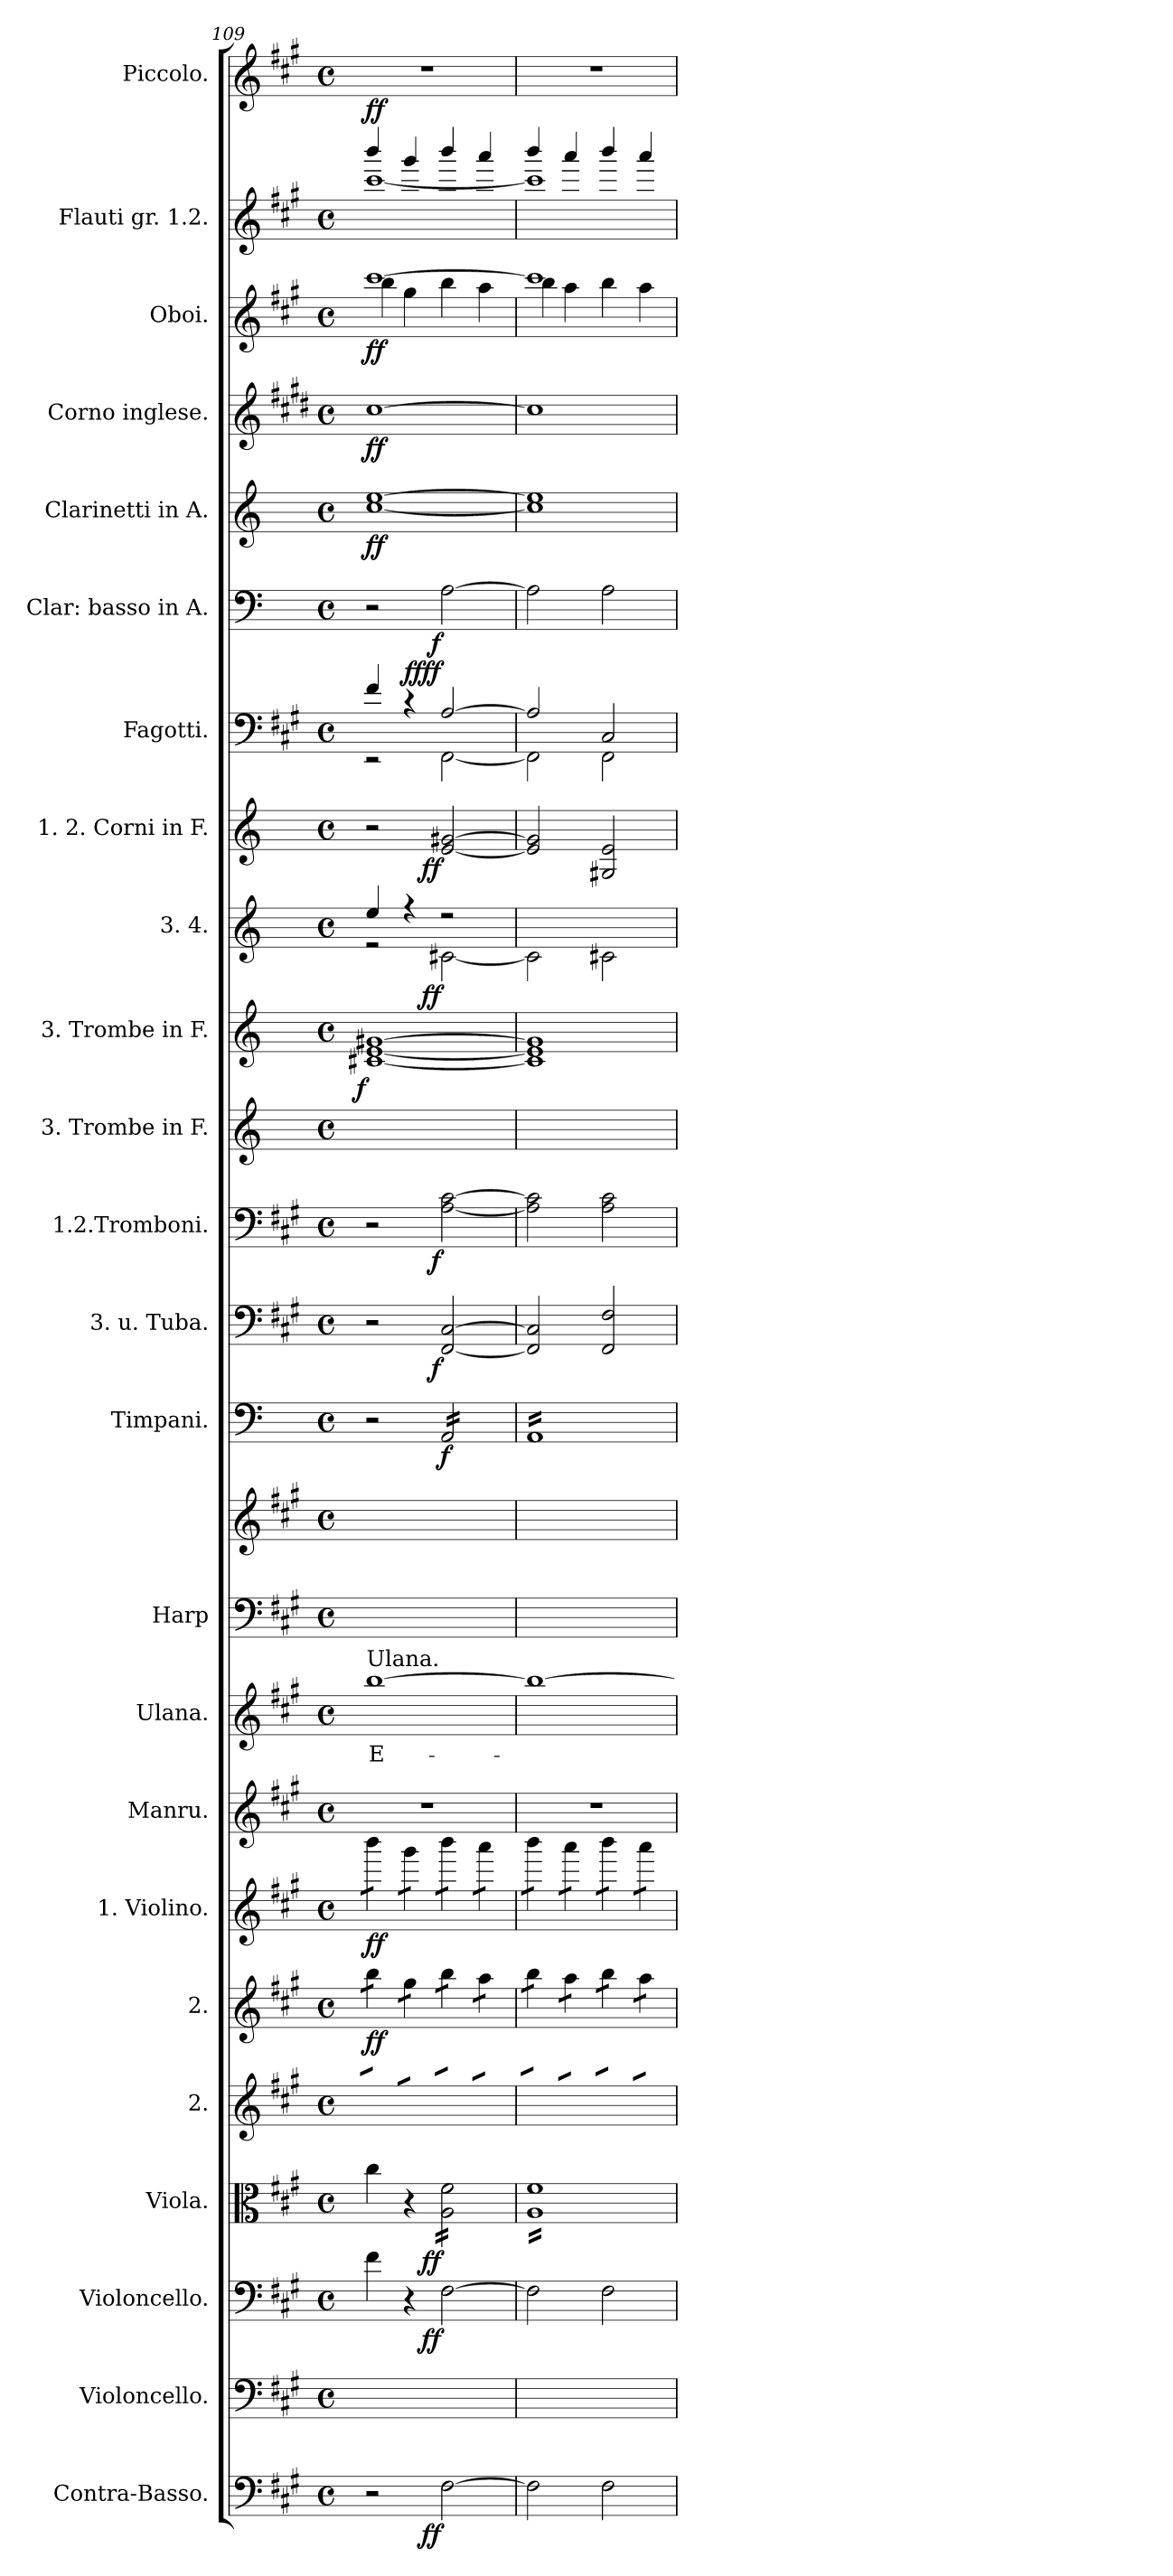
**kern	**dynam	**kern	**kern	**dynam	**kern	**dynam	**kern	**kern	**dynam	**kern	**dynam	**kern	**kern	**text	**kern	**kern	**kern	**dynam	**kern	**dynam	**kern	**dynam	**kern	**kern	**dynam	**kern	**dynam	**kern	**dynam	**kern	**dynam	**kern	**dynam	**kern	**dynam	**kern	**dynam	**kern	**dynam	**kern	**dynam	**kern
*part24	*part24	*part23	*part22	*part22	*part21	*part21	*part20	*part19	*part19	*part18	*part18	*part17	*part16	*part16	*part15	*part15	*part14	*part14	*part13	*part13	*part12	*part12	*part11	*part10	*part10	*part9	*part9	*part8	*part8	*part7	*part7	*part6	*part6	*part5	*part5	*part4	*part4	*part3	*part3	*part2	*part2	*part1
*staff25	*staff25	*staff24	*staff23	*staff23	*staff22	*staff22	*staff21	*staff20	*staff20	*staff19	*staff19	*staff18	*staff17	*staff17	*staff16	*staff15	*staff14	*staff14	*staff13	*staff13	*staff12	*staff12	*staff11	*staff10	*staff10	*staff9	*staff9	*staff8	*staff8	*staff7	*staff7	*staff6	*staff6	*staff5	*staff5	*staff4	*staff4	*staff3	*staff3	*staff2	*staff2	*staff1
*I"Contra-Basso.	*	*I"Violoncello.	*I"Violoncello.	*	*I"Viola.	*	*I"2.	*I"2.	*	*I"1. Violino.	*	*I"Manru.	*I"Ulana.	*	*I"Harp	*	*I"Timpani.	*	*I"3. u. Tuba.	*	*I"1.2.Tromboni.	*	*I"3. Trombe in F.	*I"3. Trombe in F.	*	*I"3. 4.	*	*I"1. 2. Corni in F.	*	*I"Fagotti.	*	*I"Clar: basso in A.	*	*I"Clarinetti in A.	*	*I"Corno inglese.	*	*I"Oboi.	*	*I"Flauti gr. 1.2.	*	*I"Piccolo.
*I'C.-B.	*	*	*	*	*I'Vl.	*	*	*	*	*I'1. Viol.	*	*	*	*	*	*	*I'Timp.	*	*I'3. u. Tub.	*	*I'1.2. Tromb.	*	*	*I'Trombe.	*	*	*	*I'1. 2. Corni.	*	*I'Fag.	*	*I'basso.	*	*I'1.2. Clar. A.	*	*I'Cor.ingl.	*	*I'Ob.	*	*I'Fl.	*	*
*clefF4	*	*clefF4	*clefF4	*	*clefC3	*	*clefG2	*clefG2	*	*clefG2	*	*clefG2	*clefG2	*	*clefF4	*clefG2	*clefF4	*	*clefF4	*	*clefF4	*	*clefG2	*clefG2	*	*clefG2	*	*clefG2	*	*clefF4	*	*clefF4	*	*clefG2	*	*clefG2	*	*clefG2	*	*clefG2	*	*clefG2
*	*	*	*	*	*	*	*	*	*	*	*	*ITrd8c12	*	*	*	*	*	*	*	*	*	*	*ITrd-3c-5	*ITrd-3c-5	*	*ITrd4c7	*	*ITrd4c7	*	*	*	*ITrd2c3	*	*ITrd2c3	*	*ITrd4c7	*	*	*	*	*	*
*k[f#c#g#]	*	*k[f#c#g#]	*k[f#c#g#]	*	*k[f#c#g#]	*	*k[f#c#g#]	*k[f#c#g#]	*	*k[f#c#g#]	*	*k[f#c#g#]	*k[f#c#g#]	*	*k[f#c#g#]	*k[f#c#g#]	*k[]	*	*k[f#c#g#]	*	*k[f#c#g#]	*	*k[b-]	*k[b-]	*	*k[b-]	*	*k[b-]	*	*k[f#c#g#]	*	*k[f#c#g#]	*	*k[f#c#g#]	*	*k[f#c#g#]	*	*k[f#c#g#]	*	*k[f#c#g#]	*	*k[f#c#g#]
*M4/4	*	*M4/4	*M4/4	*	*M4/4	*	*M4/4	*M4/4	*	*M4/4	*	*M4/4	*M4/4	*	*M4/4	*M4/4	*M4/4	*	*M4/4	*	*M4/4	*	*M4/4	*M4/4	*	*M4/4	*	*M4/4	*	*M4/4	*	*M4/4	*	*M4/4	*	*M4/4	*	*M4/4	*	*M4/4	*	*M4/4
*met(c)	*	*met(c)	*met(c)	*	*met(c)	*	*met(c)	*met(c)	*	*met(c)	*	*met(c)	*met(c)	*	*met(c)	*met(c)	*met(c)	*	*met(c)	*	*met(c)	*	*met(c)	*met(c)	*	*met(c)	*	*met(c)	*	*met(c)	*	*met(c)	*	*met(c)	*	*met(c)	*	*met(c)	*	*met(c)	*	*met(c)
=109	=109	=109	=109	=109	=109	=109	=109	=109	=109	=109	=109	=109	=109	=109	=109	=109	=109	=109	=109	=109	=109	=109	=109	=109	=109	=109	=109	=109	=109	=109	=109	=109	=109	=109	=109	=109	=109	=109	=109	=109	=109	=109
*	*	*	*	*	*	*	*	*	*	*	*	*	*	*	*	*	*	*	*	*	*	*	*	*	*	*^	*	*	*	*^	*	*	*	*	*	*	*	*^	*	*^	*	*
!	!	!	!	!	!	!	!	!	!	!	!	!	!LO:TX:a:t=Ulana.	!	!	!	!	!	!	!	!	!	!	!	!	!	!	!	!	!	!	!	!	!	!	!	!	!	!	!	!	!	!	!	!	!
!	!	!	!	!	!	!	!	!	!	!	!	!	!	!	!	!	!	!	!	!	!	!	!	!	!LO:DY:b:rj	!	!	!	!	!	!	!	!	!	!	!	!	!	!	!	!	!	!	!	!LO:DY:a	!
*	*	*	*	*	*	*	*tremolo	*	*	*	*	*	*	*	*	*	*	*	*	*	*	*	*	*	*	*	*	*	*	*	*	*	*	*	*	*	*	*	*	*	*	*	*	*	*	*
*	*	*	*	*	*	*	*	*tremolo	*	*	*	*	*	*	*	*	*	*	*	*	*	*	*	*	*	*	*	*	*	*	*	*	*	*	*	*	*	*	*	*	*	*	*	*	*	*
*	*	*	*	*	*	*	*	*	*	*tremolo	*	*	*	*	*	*	*	*	*	*	*	*	*	*	*	*	*	*	*	*	*	*	*	*	*	*	*	*	*	*	*	*	*	*	*	*
2r	.	4f#\yy	4f#\	.	4cc#\	.	8bb\yyL	8bb\L	ff	8bbb\L	ff	1r	[1bb	E-	1ryy	1ryy	2r	.	2r	.	2r	.	1ryy	[1f#X [1a [1cc#X	f	4a/	2re	.	2r	.	4f#/	2r	.	2r	.	[1a [1cc#	ff	[1f#	ff	[1ccc#	4bb\	ff	4bbb/	[1ccc#	ff	1r
.	.	.	.	.	.	.	8bb\yyJ	8bb\J	.	8bbb\J	.	.	.	.	.	.	.	.	.	.	.	.	.	.	.	.	.	.	.	.	.	.	.	.	.	.	.	.	.	.	.	.	.	.	.	.
.	.	4ryy	4r	.	4r	.	8gg#\yyL	8gg#\L	.	8ggg#\L	.	.	.	.	.	.	.	.	.	.	.	.	.	.	.	4rff	.	.	.	.	4rc	.	.	.	.	.	.	.	.	.	4gg#\	.	4ggg#/	.	.	.
.	.	.	.	.	.	.	8gg#\yyJ	8gg#\J	.	8ggg#\J	.	.	.	.	.	.	.	.	.	.	.	.	.	.	.	.	.	.	.	.	.	.	.	.	.	.	.	.	.	.	.	.	.	.	.	.
!	!LO:DY:b:rj	!	!	!LO:DY:b:rj	!	!LO:DY:b:rj	!	!	!	!	!	!	!	!	!	!	!	!	!	!LO:DY:b:rj	!	!LO:DY:b:rj	!	!	!	!	!	!LO:DY:b:rj	!	!LO:DY:b:rj	!	!	!LO:DY:a:rj	!	!	!	!	!	!	!	!	!	!	!	!	!
!	!	!	!	!	!	!	!	!	!	!	!	!	!	!	!	!	!	!	!	!	!	!	!	!	!	!	!	!	!	!	!	!	!LO:DY:n=1:b:rj	!	!LO:DY:b:rj	!	!	!	!	!	!	!	!	!	!	!
*	*	*	*	*	*tremolo	*	*	*	*	*	*	*	*	*	*	*	*	*	*	*	*	*	*	*	*	*	*	*	*	*	*	*	*	*	*	*	*	*	*	*	*	*	*	*	*	*
*	*	*	*	*	*	*	*	*	*	*	*	*	*	*	*	*	*tremolo	*	*	*	*	*	*	*	*	*	*	*	*	*	*	*	*	*	*	*	*	*	*	*	*	*	*	*	*	*
[2F#\	ff	[2F#\yy	[2F#\	ff	16A\ 16f#\LL	ff	8bb\yyL	8bb\L	.	8bbb\L	.	.	.	.	.	.	16AA/LL	f	[2FF#/ [2C#/	f	[2A\ [2c#\	f	.	.	.	2rdd	[2F#X\	ff	[2A/ [2c#X/	ff	[2A/	[2FF#\	ff ff	[2F#\	f	.	.	.	.	.	4bb\	.	4bbb/	.	.	.
.	.	.	.	.	16A\ 16f#\	.	.	.	.	.	.	.	.	.	.	.	16AA/	.	.	.	.	.	.	.	.	.	.	.	.	.	.	.	.	.	.	.	.	.	.	.	.	.	.	.	.	.
.	.	.	.	.	16A\ 16f#\	.	8bb\yyJ	8bb\J	.	8bbb\J	.	.	.	.	.	.	16AA/	.	.	.	.	.	.	.	.	.	.	.	.	.	.	.	.	.	.	.	.	.	.	.	.	.	.	.	.	.
.	.	.	.	.	16A\ 16f#\	.	.	.	.	.	.	.	.	.	.	.	16AA/	.	.	.	.	.	.	.	.	.	.	.	.	.	.	.	.	.	.	.	.	.	.	.	.	.	.	.	.	.
.	.	.	.	.	16A\ 16f#\	.	8aa\yyL	8aa\L	.	8aaa\L	.	.	.	.	.	.	16AA/	.	.	.	.	.	.	.	.	.	.	.	.	.	.	.	.	.	.	.	.	.	.	.	4aa\	.	4aaa/	.	.	.
.	.	.	.	.	16A\ 16f#\	.	.	.	.	.	.	.	.	.	.	.	16AA/	.	.	.	.	.	.	.	.	.	.	.	.	.	.	.	.	.	.	.	.	.	.	.	.	.	.	.	.	.
.	.	.	.	.	16A\ 16f#\	.	8aa\yyJ	8aa\J	.	8aaa\J	.	.	.	.	.	.	16AA/	.	.	.	.	.	.	.	.	.	.	.	.	.	.	.	.	.	.	.	.	.	.	.	.	.	.	.	.	.
.	.	.	.	.	16A\ 16f#\JJ	.	.	.	.	.	.	.	.	.	.	.	16AA/JJ	.	.	.	.	.	.	.	.	.	.	.	.	.	.	.	.	.	.	.	.	.	.	.	.	.	.	.	.	.
*	*	*	*	*	*	*	*	*	*	*	*	*	*	*	*	*	*	*	*	*	*	*	*	*	*	*v	*v	*	*	*	*	*	*	*	*	*	*	*	*	*	*	*	*	*	*	*
=110	=110	=110	=110	=110	=110	=110	=110	=110	=110	=110	=110	=110	=110	=110	=110	=110	=110	=110	=110	=110	=110	=110	=110	=110	=110	=110	=110	=110	=110	=110	=110	=110	=110	=110	=110	=110	=110	=110	=110	=110	=110	=110	=110	=110	=110
2F#\]	.	2F#\yy]	2F#\]	.	16A 16f#LL	.	8bb\yyL	8bb\L	.	8bbb\L	.	1r	1bb_	.	1ryy	1ryy	16AALL	.	2FF#]/ 2C#]/	.	2A]\ 2c#]\	.	1ryy	1f#] 1a] 1cc#]	.	2F#\]	.	2A]/ 2c#]/	.	2A/]	2FF#\]	.	2F#\]	.	1a] 1cc#]	.	1f#]	.	1ccc#]	4bb\	.	4bbb/	1ccc#]	.	1r
.	.	.	.	.	16A 16f#	.	.	.	.	.	.	.	.	.	.	.	16AA	.	.	.	.	.	.	.	.	.	.	.	.	.	.	.	.	.	.	.	.	.	.	.	.	.	.	.	.
.	.	.	.	.	16A 16f#	.	8bb\yyJ	8bb\J	.	8bbb\J	.	.	.	.	.	.	16AA	.	.	.	.	.	.	.	.	.	.	.	.	.	.	.	.	.	.	.	.	.	.	.	.	.	.	.	.
.	.	.	.	.	16A 16f#	.	.	.	.	.	.	.	.	.	.	.	16AA	.	.	.	.	.	.	.	.	.	.	.	.	.	.	.	.	.	.	.	.	.	.	.	.	.	.	.	.
.	.	.	.	.	16A 16f#	.	8aa\yyL	8aa\L	.	8aaa\L	.	.	.	.	.	.	16AA	.	.	.	.	.	.	.	.	.	.	.	.	.	.	.	.	.	.	.	.	.	.	4aa\	.	4aaa/	.	.	.
.	.	.	.	.	16A 16f#	.	.	.	.	.	.	.	.	.	.	.	16AA	.	.	.	.	.	.	.	.	.	.	.	.	.	.	.	.	.	.	.	.	.	.	.	.	.	.	.	.
.	.	.	.	.	16A 16f#	.	8aa\yyJ	8aa\J	.	8aaa\J	.	.	.	.	.	.	16AA	.	.	.	.	.	.	.	.	.	.	.	.	.	.	.	.	.	.	.	.	.	.	.	.	.	.	.	.
.	.	.	.	.	16A 16f#	.	.	.	.	.	.	.	.	.	.	.	16AA	.	.	.	.	.	.	.	.	.	.	.	.	.	.	.	.	.	.	.	.	.	.	.	.	.	.	.	.
2F#\	.	2F#\yy	2F#\	.	16A 16f#	.	8bb\yyL	8bb\L	.	8bbb\L	.	.	.	.	.	.	16AA	.	2FF#/ 2F#/	.	2A\ 2c#\	.	.	.	.	2F#X\	.	2C#X/ 2A/	.	2C#/	2FF#\	.	2F#\	.	.	.	.	.	.	4bb\	.	4bbb/	.	.	.
.	.	.	.	.	16A 16f#	.	.	.	.	.	.	.	.	.	.	.	16AA	.	.	.	.	.	.	.	.	.	.	.	.	.	.	.	.	.	.	.	.	.	.	.	.	.	.	.	.
.	.	.	.	.	16A 16f#	.	8bb\yyJ	8bb\J	.	8bbb\J	.	.	.	.	.	.	16AA	.	.	.	.	.	.	.	.	.	.	.	.	.	.	.	.	.	.	.	.	.	.	.	.	.	.	.	.
.	.	.	.	.	16A 16f#	.	.	.	.	.	.	.	.	.	.	.	16AA	.	.	.	.	.	.	.	.	.	.	.	.	.	.	.	.	.	.	.	.	.	.	.	.	.	.	.	.
.	.	.	.	.	16A 16f#	.	8aa\yyL	8aa\L	.	8aaa\L	.	.	.	.	.	.	16AA	.	.	.	.	.	.	.	.	.	.	.	.	.	.	.	.	.	.	.	.	.	.	4aa\	.	4aaa/	.	.	.
.	.	.	.	.	16A 16f#	.	.	.	.	.	.	.	.	.	.	.	16AA	.	.	.	.	.	.	.	.	.	.	.	.	.	.	.	.	.	.	.	.	.	.	.	.	.	.	.	.
.	.	.	.	.	16A 16f#	.	8aa\yyJ	8aa\J	.	8aaa\J	.	.	.	.	.	.	16AA	.	.	.	.	.	.	.	.	.	.	.	.	.	.	.	.	.	.	.	.	.	.	.	.	.	.	.	.
*	*	*	*	*	*	*	*	*	*	*Xtremolo	*	*	*	*	*	*	*	*	*	*	*	*	*	*	*	*	*	*	*	*	*	*	*	*	*	*	*	*	*	*	*	*	*	*	*
*	*	*	*	*	*	*	*	*Xtremolo	*	*	*	*	*	*	*	*	*	*	*	*	*	*	*	*	*	*	*	*	*	*	*	*	*	*	*	*	*	*	*	*	*	*	*	*	*
*	*	*	*	*	*	*	*Xtremolo	*	*	*	*	*	*	*	*	*	*	*	*	*	*	*	*	*	*	*	*	*	*	*	*	*	*	*	*	*	*	*	*	*	*	*	*	*	*
.	.	.	.	.	16A 16f#JJ	.	.	.	.	.	.	.	.	.	.	.	16AAJJ	.	.	.	.	.	.	.	.	.	.	.	.	.	.	.	.	.	.	.	.	.	.	.	.	.	.	.	.
*	*	*	*	*	*	*	*	*	*	*	*	*	*	*	*	*	*Xtremolo	*	*	*	*	*	*	*	*	*	*	*	*	*	*	*	*	*	*	*	*	*	*	*	*	*	*	*	*
*	*	*	*	*	*Xtremolo	*	*	*	*	*	*	*	*	*	*	*	*	*	*	*	*	*	*	*	*	*	*	*	*	*	*	*	*	*	*	*	*	*	*	*	*	*	*	*	*
*	*	*	*	*	*	*	*	*	*	*	*	*	*	*	*	*	*	*	*	*	*	*	*	*	*	*	*	*	*	*	*	*	*	*	*	*	*	*	*v	*v	*	*	*	*	*
*	*	*	*	*	*	*	*	*	*	*	*	*	*	*	*	*	*	*	*	*	*	*	*	*	*	*	*	*	*	*v	*v	*	*	*	*	*	*	*	*	*	*v	*v	*	*
=	=	=	=	=	=	=	=	=	=	=	=	=	=	=	=	=	=	=	=	=	=	=	=	=	=	=	=	=	=	=	=	=	=	=	=	=	=	=	=	=	=	=
*-	*-	*-	*-	*-	*-	*-	*-	*-	*-	*-	*-	*-	*-	*-	*-	*-	*-	*-	*-	*-	*-	*-	*-	*-	*-	*-	*-	*-	*-	*-	*-	*-	*-	*-	*-	*-	*-	*-	*-	*-	*-	*-
